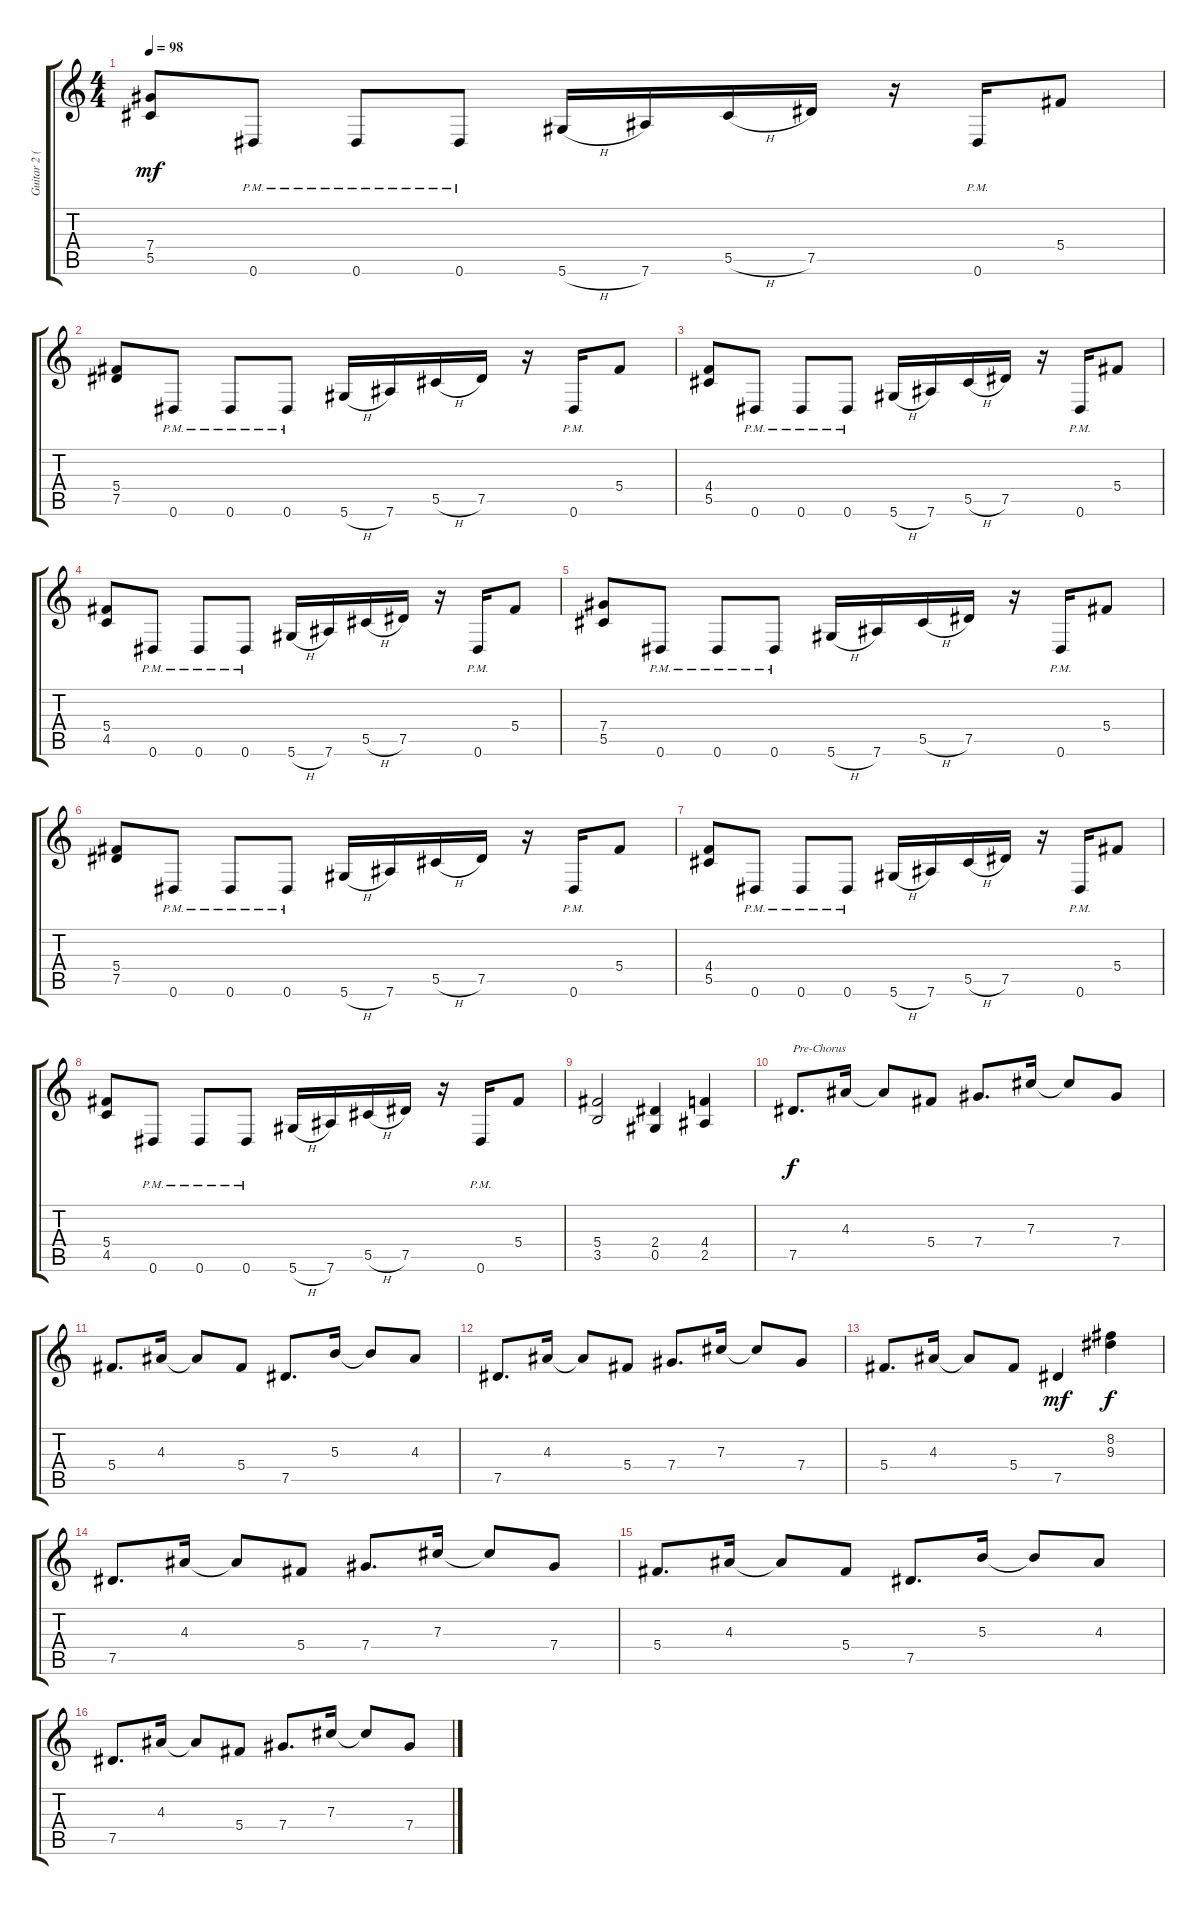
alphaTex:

\track ("Guitar 2 (Rhythm)" "Guitar 2 (") {instrument distortionguitar}
\staff {score tabs}
\tuning (Eb4 Bb3 Gb3 Db3 Ab2 Eb2) {hide}
\ts (4 4)
\tempo 98
\clef g2
\ks c
(7.4 5.5).8{dy mf} 0.6{pm}.8 0.6{pm}.8 0.6{pm}.8 5.6{h}.16 7.6.16 5.5{h}.16 7.5.16 r.16 0.6{pm}.16 5.4.8 |
(5.4 7.5).8 0.6{pm}.8 0.6{pm}.8 0.6{pm}.8 5.6{h}.16 7.6.16 5.5{h}.16 7.5.16 r.16 0.6{pm}.16 5.4.8 |
(4.4 5.5).8 0.6{pm}.8 0.6{pm}.8 0.6{pm}.8 5.6{h}.16 7.6.16 5.5{h}.16 7.5.16 r.16 0.6{pm}.16 5.4.8 |
(5.4 4.5).8 0.6{pm}.8 0.6{pm}.8 0.6{pm}.8 5.6{h}.16 7.6.16 5.5{h}.16 7.5.16 r.16 0.6{pm}.16 5.4.8 |
(7.4 5.5).8 0.6{pm}.8 0.6{pm}.8 0.6{pm}.8 5.6{h}.16 7.6.16 5.5{h}.16 7.5.16 r.16 0.6{pm}.16 5.4.8 |
(5.4 7.5).8 0.6{pm}.8 0.6{pm}.8 0.6{pm}.8 5.6{h}.16 7.6.16 5.5{h}.16 7.5.16 r.16 0.6{pm}.16 5.4.8 |
(4.4 5.5).8 0.6{pm}.8 0.6{pm}.8 0.6{pm}.8 5.6{h}.16 7.6.16 5.5{h}.16 7.5.16 r.16 0.6{pm}.16 5.4.8 |
(5.4 4.5).8 0.6{pm}.8 0.6{pm}.8 0.6{pm}.8 5.6{h}.16 7.6.16 5.5{h}.16 7.5.16 r.16 0.6{pm}.16 5.4.8 |
(5.4 3.5).2 (2.4 0.5).4 (4.4 2.5).4 |
7.5.8{d txt "Pre-Chorus" dy f} 4.3.16 4.3{t}.8 5.4.8 7.4.8{d} 7.3.16 7.3{t}.8 7.4.8 |
5.4.8{d} 4.3.16 4.3{t}.8 5.4.8 7.5.8{d} 5.3.16 5.3{t}.8 4.3.8 |
7.5.8{d} 4.3.16 4.3{t}.8 5.4.8 7.4.8{d} 7.3.16 7.3{t}.8 7.4.8 |
5.4.8{d} 4.3.16 4.3{t}.8 5.4.8 7.5.4{dy mf} (8.2 9.3).4{dy f} |
7.5.8{d} 4.3.16 4.3{t}.8 5.4.8 7.4.8{d} 7.3.16 7.3{t}.8 7.4.8 |
5.4.8{d} 4.3.16 4.3{t}.8 5.4.8 7.5.8{d} 5.3.16 5.3{t}.8 4.3.8 |
7.5.8{d} 4.3.16 4.3{t}.8 5.4.8 7.4.8{d} 7.3.16 7.3{t}.8 7.4.8
